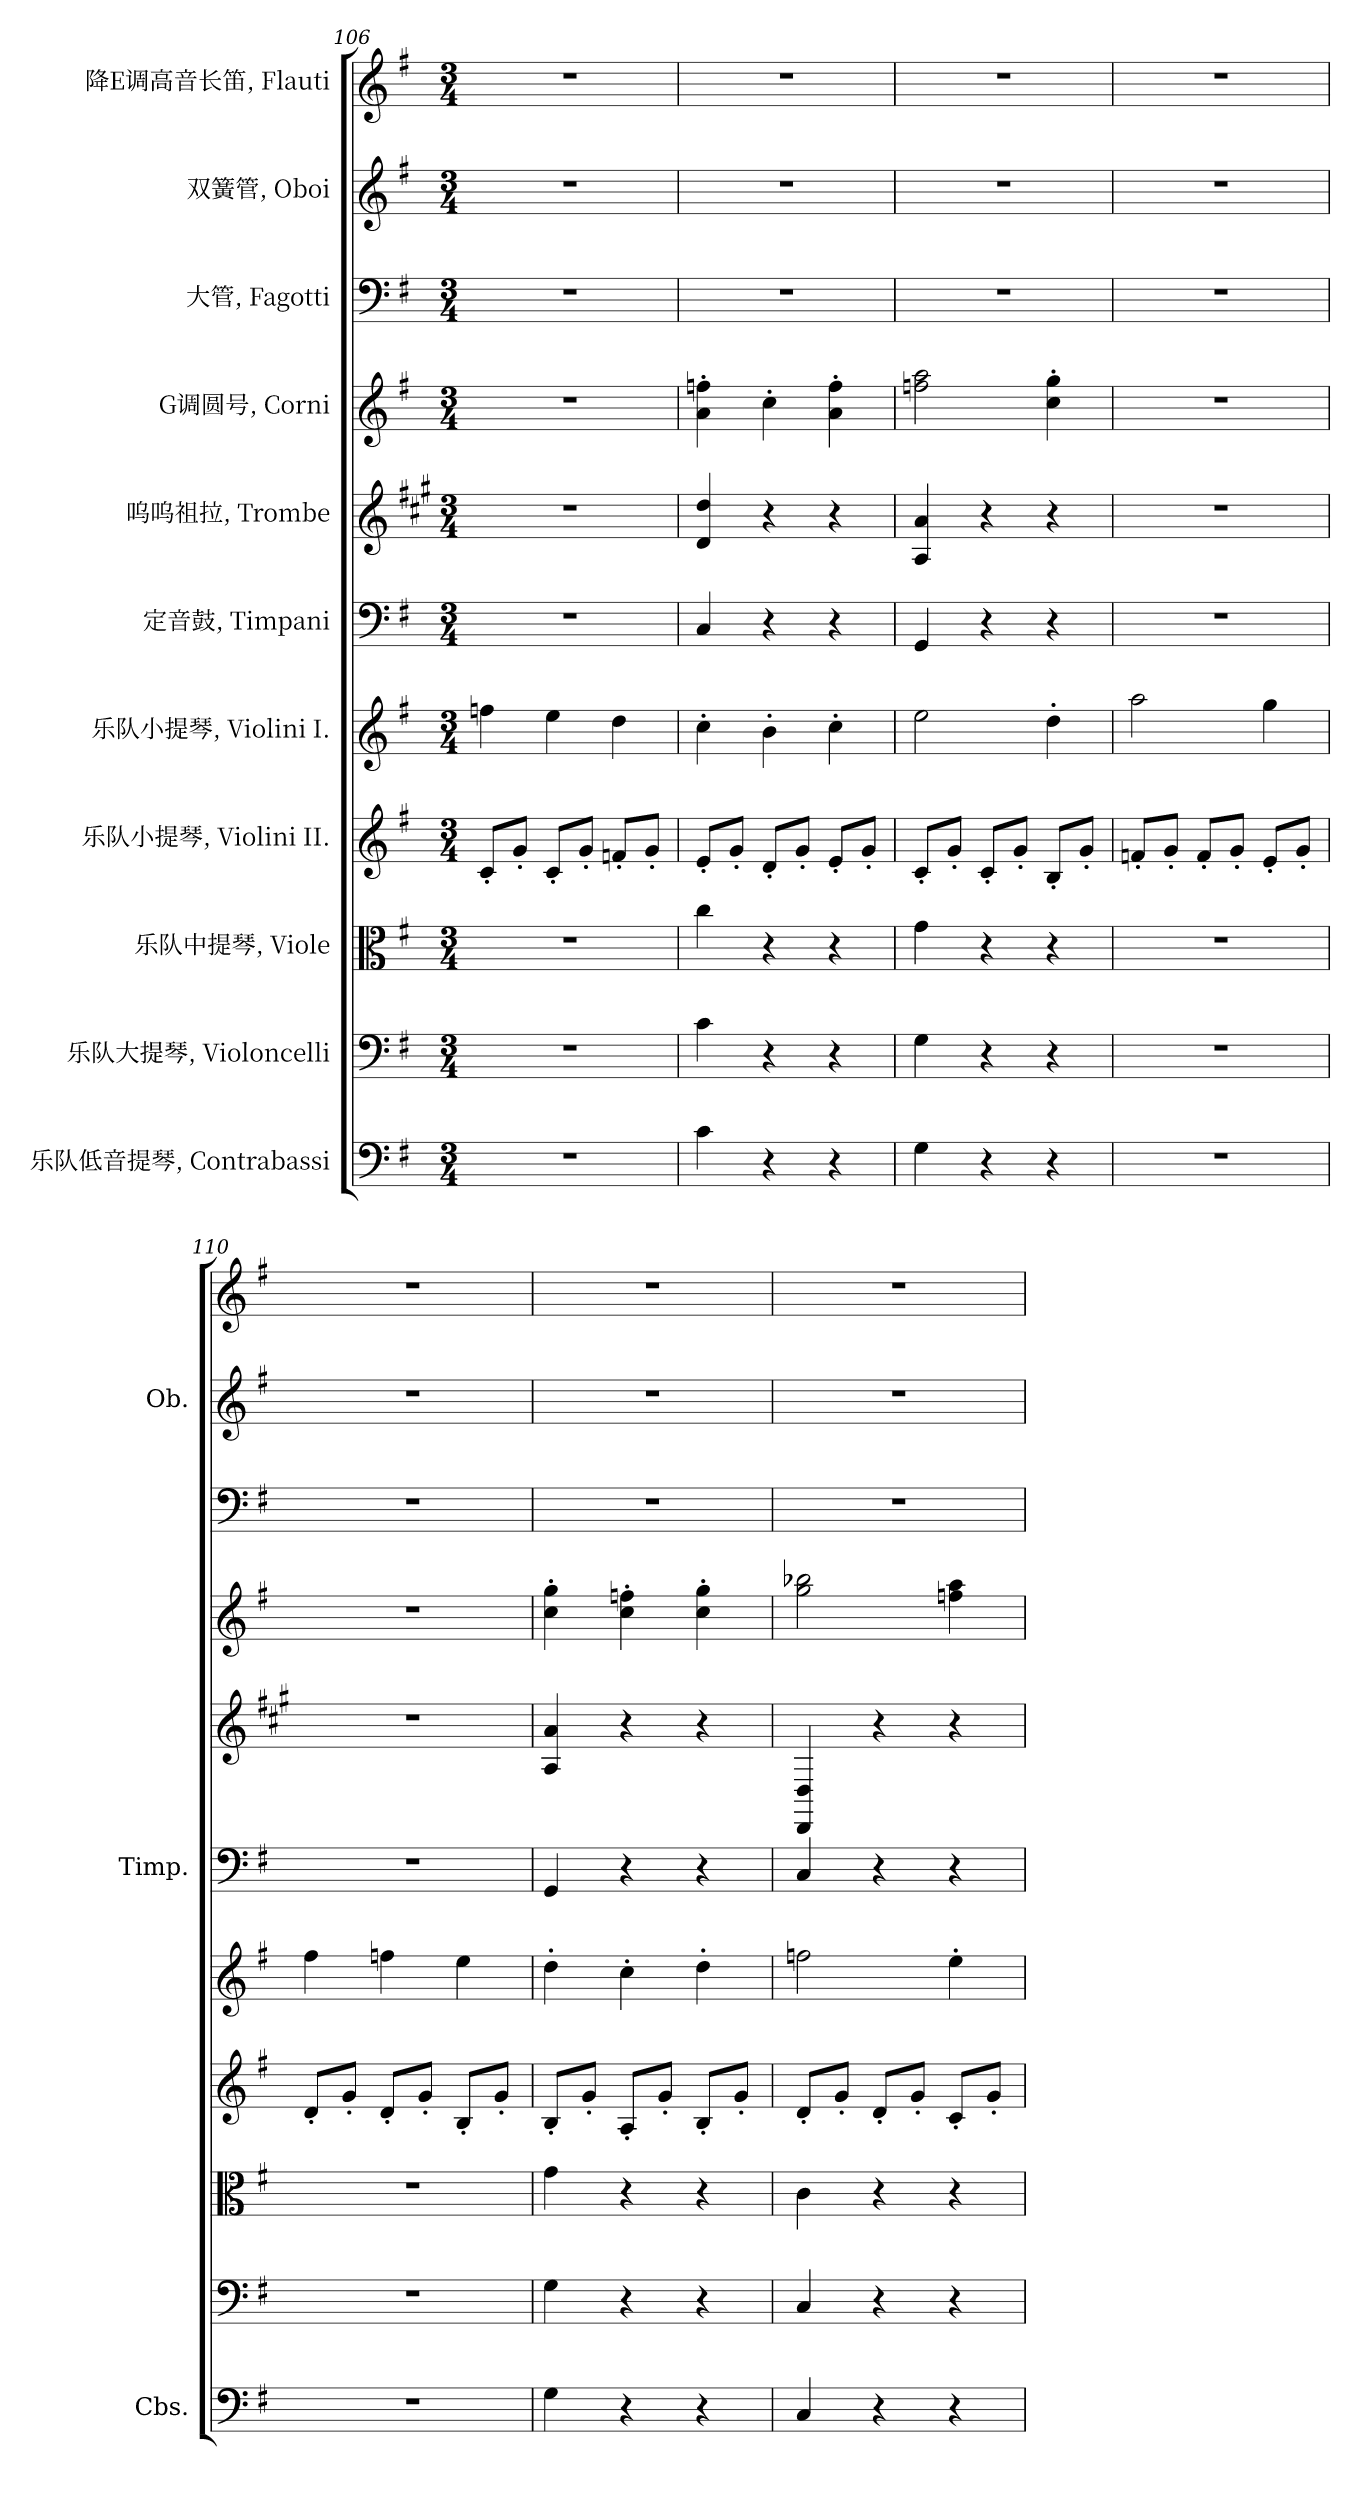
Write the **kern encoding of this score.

**kern	**kern	**kern	**kern	**kern	**kern	**kern	**kern	**kern	**kern	**kern
*part11	*part10	*part9	*part8	*part7	*part6	*part5	*part4	*part3	*part2	*part1
*staff11	*staff10	*staff9	*staff8	*staff7	*staff6	*staff5	*staff4	*staff3	*staff2	*staff1
*I"乐队低音提琴, Contrabassi	*I"乐队大提琴, Violoncelli	*I"乐队中提琴, Viole	*I"乐队小提琴, Violini II.	*I"乐队小提琴, Violini I.	*I"定音鼓, Timpani	*I"呜呜祖拉, Trombe	*I"G调圆号, Corni	*I"大管, Fagotti	*I"双簧管, Oboi	*I"降E调高音长笛, Flauti
*I'Cbs.	*	*	*	*	*I'Timp.	*	*	*	*I'Ob.	*
*clefF4	*clefF4	*clefC3	*clefG2	*clefG2	*clefF4	*clefG2	*clefG2	*clefF4	*clefG2	*clefG2
*ITrd7c12	*	*	*	*	*	*ITrd1c2	*ITrd3c5	*	*	*ITrd-2c-3
*k[f#]	*k[f#]	*k[f#]	*k[f#]	*k[f#]	*k[f#]	*k[f#]	*k[f#c#]	*k[f#]	*k[f#]	*k[b-e-]
*M3/4	*M3/4	*M3/4	*M3/4	*M3/4	*M3/4	*M3/4	*M3/4	*M3/4	*M3/4	*M3/4
=106	=106	=106	=106	=106	=106	=106	=106	=106	=106	=106
2.r	2.r	2.r	8c'/L	4ffn\	2.r	2.r	2.r	2.r	2.r	2.r
.	.	.	8g'/J	.	.	.	.	.	.	.
.	.	.	8c'/L	4ee\	.	.	.	.	.	.
.	.	.	8g'/J	.	.	.	.	.	.	.
.	.	.	8fn'/L	4dd\	.	.	.	.	.	.
.	.	.	8g'/J	.	.	.	.	.	.	.
!!LO:PB:g=z
=107	=107	=107	=107	=107	=107	=107	=107	=107	=107	=107
4C\	4c\	4cc\	8e'/L	4cc'\	4C/	4c/ 4cc/	4e\' 4ccn\'	2.r	2.r	2.r
.	.	.	8g'/J	.	.	.	.	.	.	.
4r	4r	4r	8d'/L	4b'\	4r	4r	4g'\	.	.	.
.	.	.	8g'/J	.	.	.	.	.	.	.
4r	4r	4r	8e'/L	4cc'\	4r	4r	4e\' 4cc\'	.	.	.
.	.	.	8g'/J	.	.	.	.	.	.	.
=108	=108	=108	=108	=108	=108	=108	=108	=108	=108	=108
4GG\	4G\	4g\	8c'/L	2ee\	4GG/	4G/ 4g/	2ccn\ 2ee\	2.r	2.r	2.r
.	.	.	8g'/J	.	.	.	.	.	.	.
4r	4r	4r	8c'/L	.	4r	4r	.	.	.	.
.	.	.	8g'/J	.	.	.	.	.	.	.
4r	4r	4r	8B'/L	4dd'\	4r	4r	4g\' 4dd\'	.	.	.
.	.	.	8g'/J	.	.	.	.	.	.	.
=109	=109	=109	=109	=109	=109	=109	=109	=109	=109	=109
2.r	2.r	2.r	8fn'/L	2aa\	2.r	2.r	2.r	2.r	2.r	2.r
.	.	.	8g'/J	.	.	.	.	.	.	.
.	.	.	8f'/L	.	.	.	.	.	.	.
.	.	.	8g'/J	.	.	.	.	.	.	.
.	.	.	8e'/L	4gg\	.	.	.	.	.	.
.	.	.	8g'/J	.	.	.	.	.	.	.
=110	=110	=110	=110	=110	=110	=110	=110	=110	=110	=110
2.r	2.r	2.r	8d'/L	4ff#\	2.r	2.r	2.r	2.r	2.r	2.r
.	.	.	8g'/J	.	.	.	.	.	.	.
.	.	.	8d'/L	4ffn\	.	.	.	.	.	.
.	.	.	8g'/J	.	.	.	.	.	.	.
.	.	.	8B'/L	4ee\	.	.	.	.	.	.
.	.	.	8g'/J	.	.	.	.	.	.	.
=111	=111	=111	=111	=111	=111	=111	=111	=111	=111	=111
4GG\	4G\	4g\	8B'/L	4dd'\	4GG/	4G/ 4g/	4g\' 4dd\'	2.r	2.r	2.r
.	.	.	8g'/J	.	.	.	.	.	.	.
4r	4r	4r	8A'/L	4cc'\	4r	4r	4g\' 4ccn\'	.	.	.
.	.	.	8g'/J	.	.	.	.	.	.	.
4r	4r	4r	8B'/L	4dd'\	4r	4r	4g\' 4dd\'	.	.	.
.	.	.	8g'/J	.	.	.	.	.	.	.
=112	=112	=112	=112	=112	=112	=112	=112	=112	=112	=112
4CC/	4C/	4c\	8d'/L	2ffn\	4C/	4CC/ 4C/	2dd\ 2ffn\	2.r	2.r	2.r
.	.	.	8g'/J	.	.	.	.	.	.	.
4r	4r	4r	8d'/L	.	4r	4r	.	.	.	.
.	.	.	8g'/J	.	.	.	.	.	.	.
4r	4r	4r	8c'/L	4ee'\	4r	4r	4ccn\ 4ee\	.	.	.
.	.	.	8g'/J	.	.	.	.	.	.	.
=	=	=	=	=	=	=	=	=	=	=
*-	*-	*-	*-	*-	*-	*-	*-	*-	*-	*-
